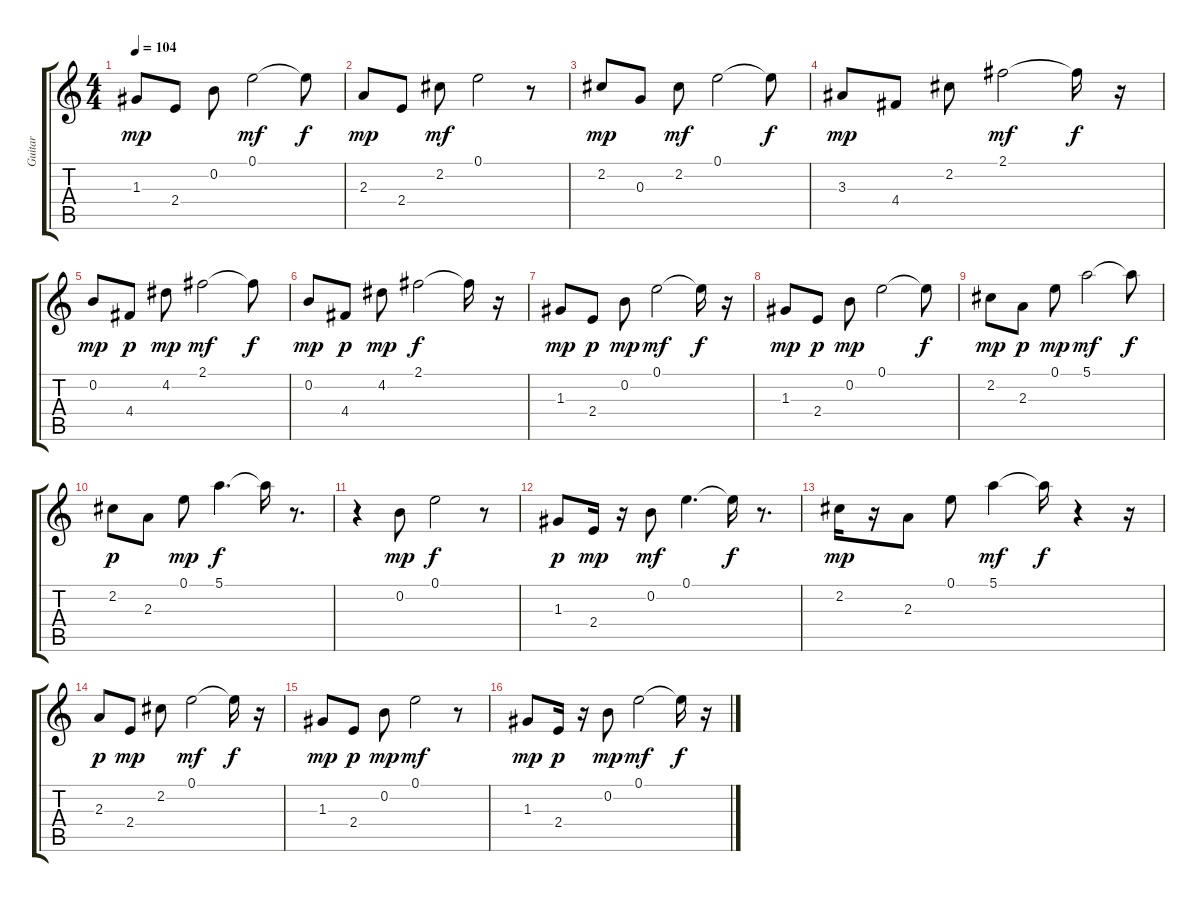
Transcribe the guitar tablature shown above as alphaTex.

\track ("Guitar" "Guitar") {instrument electricguitarclean}
\staff {score tabs}
\tuning (E4 B3 G3 D3 A2 E2) {hide}
\ts (4 4)
\tempo 104
\clef g2
\ks c
1.3.8{dy mp} 2.4.8 0.2.8 0.1.2{dy mf} 0.1{t}.8{dy f} |
2.3.8{dy mp} 2.4.8 2.2.8{dy mf} 0.1.2 r.8 |
2.2.8{dy mp} 0.3.8 2.2.8{dy mf} 0.1.2 0.1{t}.8{dy f} |
3.3.8{dy mp} 4.4.8 2.2.8 2.1.2{dy mf} 2.1{t}.16{dy f} r.16 |
0.2.8{dy mp} 4.4.8{dy p} 4.2.8{dy mp} 2.1.2{dy mf} 2.1{t}.8{dy f} |
0.2.8{dy mp} 4.4.8{dy p} 4.2.8{dy mp} 2.1.2{dy f} 2.1{t}.16 r.16 |
1.3.8{dy mp} 2.4.8{dy p} 0.2.8{dy mp} 0.1.2{dy mf} 0.1{t}.16{dy f} r.16 |
1.3.8{dy mp} 2.4.8{dy p} 0.2.8{dy mp} 0.1.2 0.1{t}.8{dy f} |
2.2.8{dy mp} 2.3.8{dy p} 0.1.8{dy mp} 5.1.2{dy mf} 5.1{t}.8{dy f} |
2.2.8{dy p} 2.3.8 0.1.8{dy mp} 5.1.4{d dy f} 5.1{t}.16 r.8{d} |
r.4 0.2.8{dy mp} 0.1.2{dy f} r.8 |
1.3.8{dy p} 2.4.16{dy mp} r.16 0.2.8{dy mf} 0.1.4{d} 0.1{t}.16{dy f} r.8{d} |
2.2.16{dy mp} r.16 2.3.8 0.1.8 5.1.4{dy mf} 5.1{t}.16{dy f} r.4 r.16 |
2.3.8{dy p} 2.4.8{dy mp} 2.2.8 0.1.2{dy mf} 0.1{t}.16{dy f} r.16 |
1.3.8{dy mp} 2.4.8{dy p} 0.2.8{dy mp} 0.1.2{dy mf} r.8 |
1.3.8{dy mp} 2.4.16{dy p} r.16 0.2.8{dy mp} 0.1.2{dy mf} 0.1{t}.16{dy f} r.16
